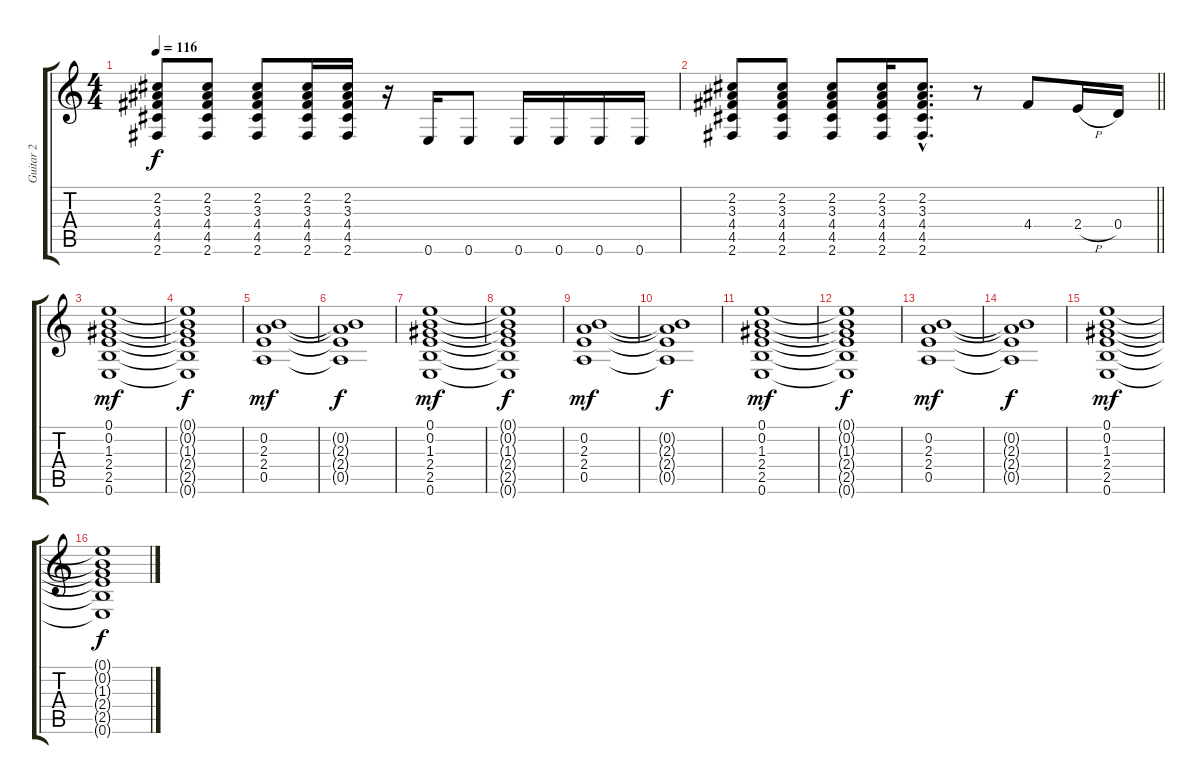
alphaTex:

\track ("Guitar 2" "Guitar 2") {instrument distortionguitar}
\staff {score tabs}
\tuning (E4 B3 G3 D3 A2 E2) {hide}
\ts (4 4)
\tempo 116
\clef g2
\ks c
(2.2 3.3 4.4 4.5 2.6).8{dy f} (2.2 3.3 4.4 4.5 2.6).8 (2.2 3.3 4.4 4.5 2.6).8 (2.2 3.3 4.4 4.5 2.6).16 (2.2 3.3 4.4 4.5 2.6).16 r.16 0.6.16 0.6.8 0.6.16 0.6.16 0.6.16 0.6.16 |
\barLineRight lightlight
(2.2 3.3 4.4 4.5 2.6).8 (2.2 3.3 4.4 4.5 2.6).8 (2.2 3.3 4.4 4.5 2.6).8 (2.2 3.3 4.4 4.5 2.6).16 (2.2{hac} 3.3{hac} 4.4{hac} 4.5{hac} 2.6{hac}).8{d} r.8 4.4.8 2.4{h}.16 0.4.16 |
(0.1 0.2 1.3 2.4 2.5 0.6).1{dy mf} |
(0.1{t} 0.2{t} 1.3{t} 2.4{t} 2.5{t} 0.6{t}).1{dy f} |
(0.2 2.3 2.4 0.5).1{dy mf} |
(0.2{t} 2.3{t} 2.4{t} 0.5{t}).1{dy f} |
(0.1 0.2 1.3 2.4 2.5 0.6).1{dy mf} |
(0.1{t} 0.2{t} 1.3{t} 2.4{t} 2.5{t} 0.6{t}).1{dy f} |
(0.2 2.3 2.4 0.5).1{dy mf} |
(0.2{t} 2.3{t} 2.4{t} 0.5{t}).1{dy f} |
(0.1 0.2 1.3 2.4 2.5 0.6).1{dy mf} |
(0.1{t} 0.2{t} 1.3{t} 2.4{t} 2.5{t} 0.6{t}).1{dy f} |
(0.2 2.3 2.4 0.5).1{dy mf} |
(0.2{t} 2.3{t} 2.4{t} 0.5{t}).1{dy f} |
(0.1 0.2 1.3 2.4 2.5 0.6).1{dy mf} |
(0.1{t} 0.2{t} 1.3{t} 2.4{t} 2.5{t} 0.6{t}).1{dy f}
